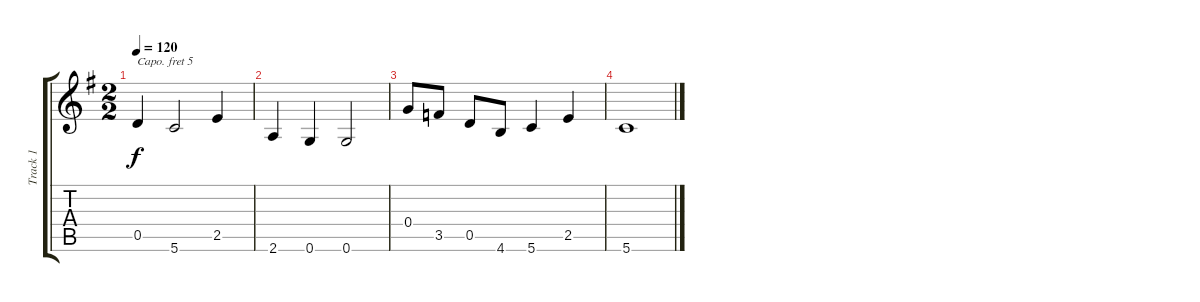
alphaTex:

\track ("Track 1" "Track 1") {instrument acousticguitarnylon}
\staff {score tabs}
\capo 5
\tuning (E4 B3 G3 D3 A2 D2) {hide}
\ts (2 2)
\tempo 120
\clef g2
\ks eminor
0.5.4{dy f} 5.6.2 2.5.4 |
2.6.4 0.6.4 0.6.2 |
0.4.8 3.5.8 0.5.8 4.6.8 5.6.4 2.5.4 |
5.6.1
